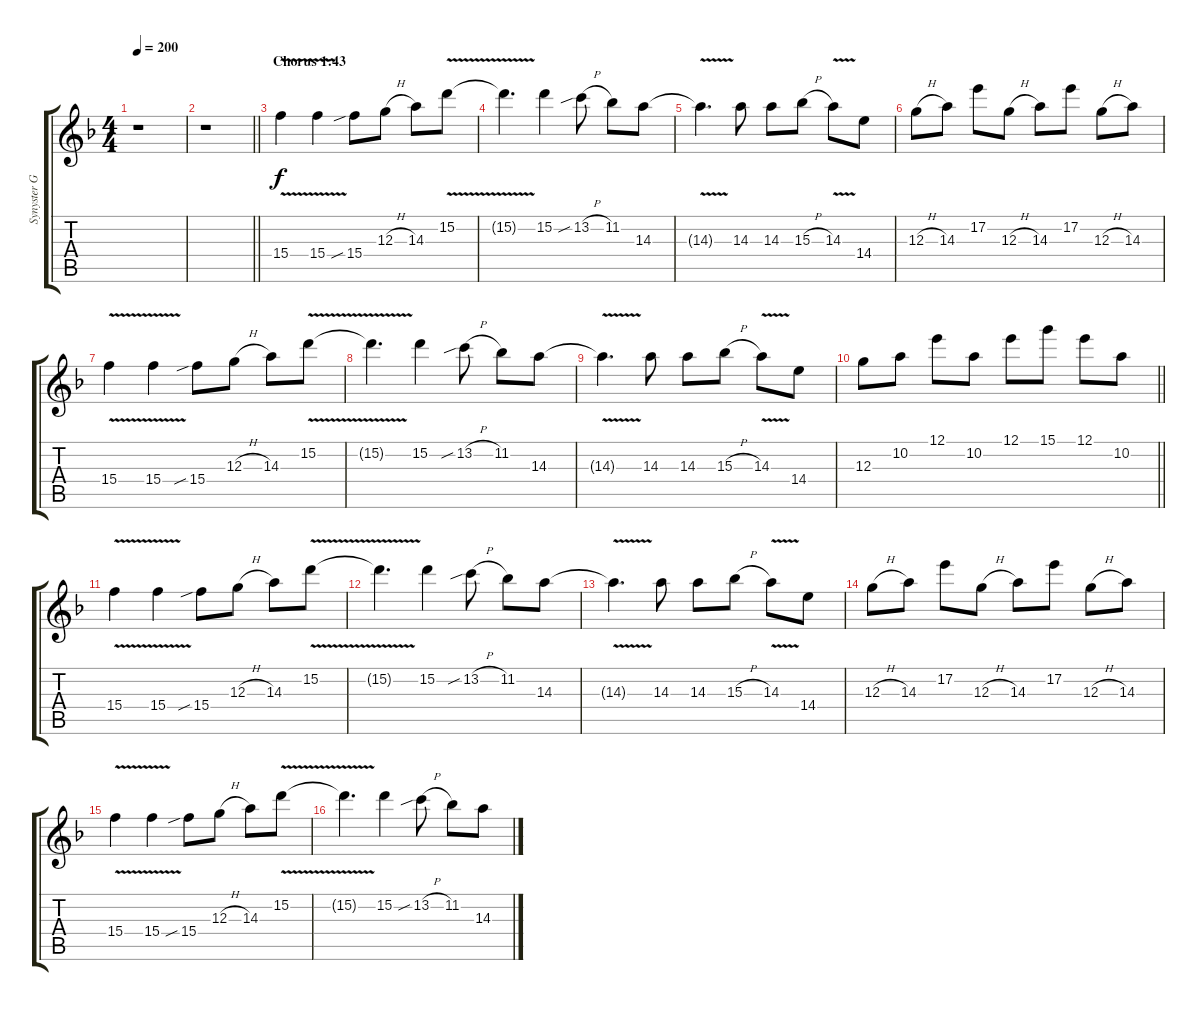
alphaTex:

\track ("Synyster Gates (Lead) II" "Synyster G") {instrument overdrivenguitar}
\staff {score tabs}
\tuning (E4 B3 G3 D3 A2 D2) {hide}
\ts (4 4)
\tempo 200
\clef g2
\ks f
r.1{dy f} |
\barLineRight lightlight
r.1 |
\section ("" "Chorus 1:43")
15.4{v}.4 15.4{v}.4 15.4{sib}.8 12.3{h}.8 14.3.8 15.2{v}.8 |
15.2{v t}.4{d} 15.2.4 13.2{sib h}.8 11.2.8 14.3.8 |
14.3{v t}.4{d} 14.3.8 14.3.8 15.3{h}.8 14.3{v}.8 14.4.8 |
12.3{h}.8 14.3.8 17.2.8 12.3{h}.8 14.3.8 17.2.8 12.3{h}.8 14.3.8 |
15.4{v}.4 15.4{v}.4 15.4{sib}.8 12.3{h}.8 14.3.8 15.2{v}.8 |
15.2{v t}.4{d} 15.2.4 13.2{sib h}.8 11.2.8 14.3.8 |
14.3{v t}.4{d} 14.3.8 14.3.8 15.3{h}.8 14.3{v}.8 14.4.8 |
\barLineRight lightlight
12.3.8 10.2.8 12.1.8 10.2.8 12.1.8 15.1.8 12.1.8 10.2.8 |
\section ("" "")
15.4{v}.4 15.4{v}.4 15.4{sib}.8 12.3{h}.8 14.3.8 15.2{v}.8 |
15.2{v t}.4{d} 15.2.4 13.2{sib h}.8 11.2.8 14.3.8 |
14.3{v t}.4{d} 14.3.8 14.3.8 15.3{h}.8 14.3{v}.8 14.4.8 |
12.3{h}.8 14.3.8 17.2.8 12.3{h}.8 14.3.8 17.2.8 12.3{h}.8 14.3.8 |
15.4{v}.4 15.4{v}.4 15.4{sib}.8 12.3{h}.8 14.3.8 15.2{v}.8 |
15.2{v t}.4{d} 15.2.4 13.2{sib h}.8 11.2.8 14.3.8
